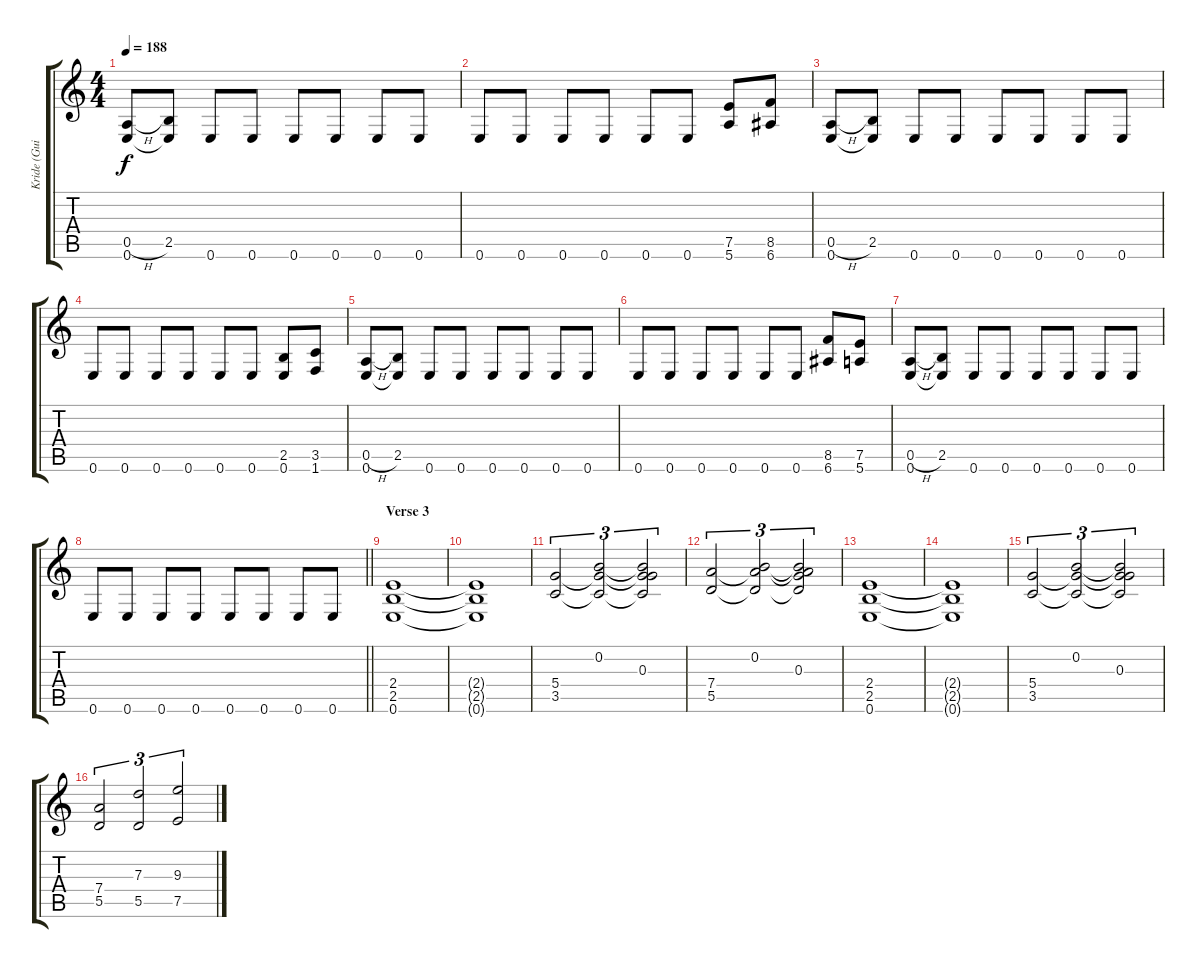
\track ("Kride (Guitar II)" "Kride (Gui") {instrument distortionguitar}
\staff {score tabs}
\tuning (E4 B3 G3 D3 A2 E2) {hide}
\ts (4 4)
\tempo 188
\clef g2
\ks c
(0.5{h} 0.6).8{dy f} (2.5 0.6{t}).8 0.6.8 0.6.8 0.6.8 0.6.8 0.6.8 0.6.8 |
0.6.8 0.6.8 0.6.8 0.6.8 0.6.8 0.6.8 (7.5 5.6).8 (8.5 6.6).8 |
(0.5{h} 0.6).8 (2.5 0.6{t}).8 0.6.8 0.6.8 0.6.8 0.6.8 0.6.8 0.6.8 |
0.6.8 0.6.8 0.6.8 0.6.8 0.6.8 0.6.8 (2.5 0.6).8 (3.5 1.6).8 |
(0.5{h} 0.6).8 (2.5 0.6{t}).8 0.6.8 0.6.8 0.6.8 0.6.8 0.6.8 0.6.8 |
0.6.8 0.6.8 0.6.8 0.6.8 0.6.8 0.6.8 (8.5 6.6).8 (7.5 5.6).8 |
(0.5{h} 0.6).8 (2.5 0.6{t}).8 0.6.8 0.6.8 0.6.8 0.6.8 0.6.8 0.6.8 |
\barLineRight lightlight
0.6.8 0.6.8 0.6.8 0.6.8 0.6.8 0.6.8 0.6.8 0.6.8 |
\section ("" "Verse 3")
(2.4 2.5 0.6).1 |
(2.4{t} 2.5{t} 0.6{t}).1 |
(5.4 3.5).2{tu (3 2)} (0.2 5.4{t} 3.5{t}).2{tu (3 2)} (0.2{t} 0.3 5.4{t} 3.5{t}).2{tu (3 2)} |
(7.4 5.5).2{tu (3 2)} (0.2 7.4{t} 5.5{t}).2{tu (3 2)} (0.2{t} 0.3 7.4{t} 5.5{t}).2{tu (3 2)} |
(2.4 2.5 0.6).1 |
(2.4{t} 2.5{t} 0.6{t}).1 |
(5.4 3.5).2{tu (3 2)} (0.2 5.4{t} 3.5{t}).2{tu (3 2)} (0.2{t} 0.3 5.4{t} 3.5{t}).2{tu (3 2)} |
(7.4 5.5).2{tu (3 2)} (7.3 5.5).2{tu (3 2)} (9.3 7.5).2{tu (3 2)}
